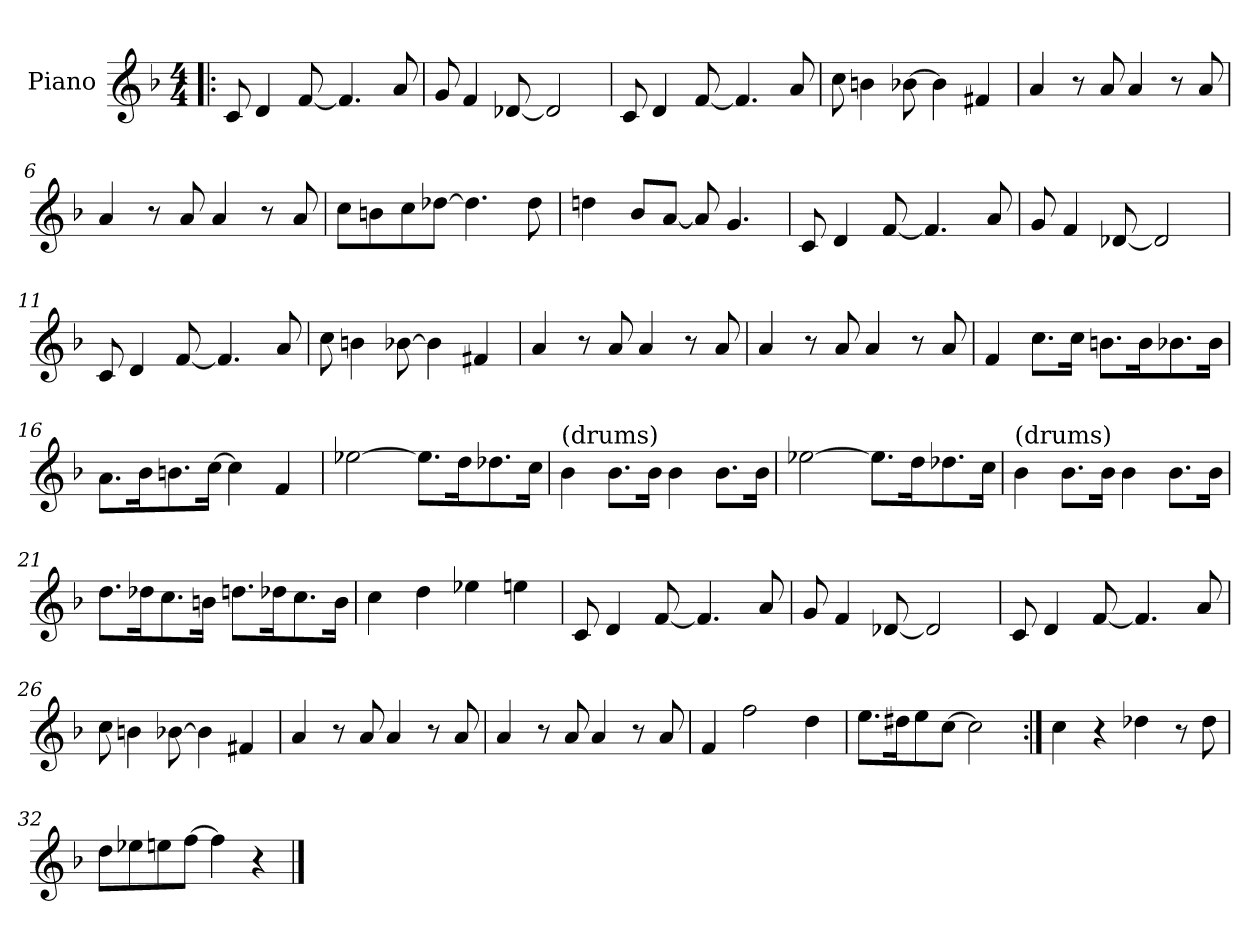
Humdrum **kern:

**kern
*part1
*staff1
*I"Piano
*I'Pno.
*clefG2
*k[b-]
*F:
*M4/4
=1!|:
8c/
4d/
[8f/
4.f/]
8a/
=2
8g/
4f/
[8d-X/
2d-/]
=3
8c/
4d/
[8f/
4.f/]
8a/
=4
8cc\
4bn\
[8b-X\
4b-\]
4f#X/
!!LO:LB:g=z
=5
4a/
8r
8a/
4a/
8r
8a/
=6
4a/
8r
8a/
4a/
8r
8a/
=7
8cc\L
8bn\
8cc\
[8dd-X\J
4.dd-\]
8dd-\
=8
4ddn\
8b-/L
[8a/J
8a/]
4.g/
!!LO:LB:g=z
=9
8c/
4d/
[8f/
4.f/]
8a/
=10
8g/
4f/
[8d-X/
2d-/]
=11
8c/
4d/
[8f/
4.f/]
8a/
=12
8cc\
4bn\
[8b-X\
4b-\]
4f#X/
!!LO:LB:g=z
=13
4a/
8r
8a/
4a/
8r
8a/
=14
4a/
8r
8a/
4a/
8r
8a/
=15
4f/
8.cc\L
16cc\Jk
8.bn\L
16b\K
8.b-X\
16b-\Jk
=16
8.a\L
16b-\K
8.bn\
[16cc\Jk
4cc\]
4f/
=17
[2ee-X\
8.ee-\L]
16dd\K
8.dd-X\
16cc\Jk
!!LO:LB:g=z
=18
!LO:TX:a:t=(drums)
4b-\
8.b-\L
16b-\Jk
4b-\
8.b-\L
16b-\Jk
=19
[2ee-X\
8.ee-\L]
16dd\K
8.dd-X\
16cc\Jk
=20
!LO:TX:a:t=(drums)
4b-\
8.b-\L
16b-\Jk
4b-\
8.b-\L
16b-\Jk
=21
8.dd\L
16dd-X\K
8.cc\
16bn\Jk
8.ddn\L
16dd-X\K
8.cc\
16b\Jk
=22
4cc\
4dd\
4ee-X\
4een\
!!LO:LB:g=z
=23
8c/
4d/
[8f/
4.f/]
8a/
=24
8g/
4f/
[8d-X/
2d-/]
=25
8c/
4d/
[8f/
4.f/]
8a/
=26
8cc\
4bn\
[8b-X\
4b-\]
4f#X/
=27
4a/
8r
8a/
4a/
8r
8a/
!!LO:LB:g=z
=28
4a/
8r
8a/
4a/
8r
8a/
=29
4f/
2ff\
4dd\
=30
8.ee\L
16dd#X\K
8ee\
[8cc\J
2cc\]
=31:|!
4cc\
4r
4dd-X\
8r
8dd-\
=32
8dd\L
8ee-X\
8een\
[8ff\J
4ff\]
4r
==
*-
